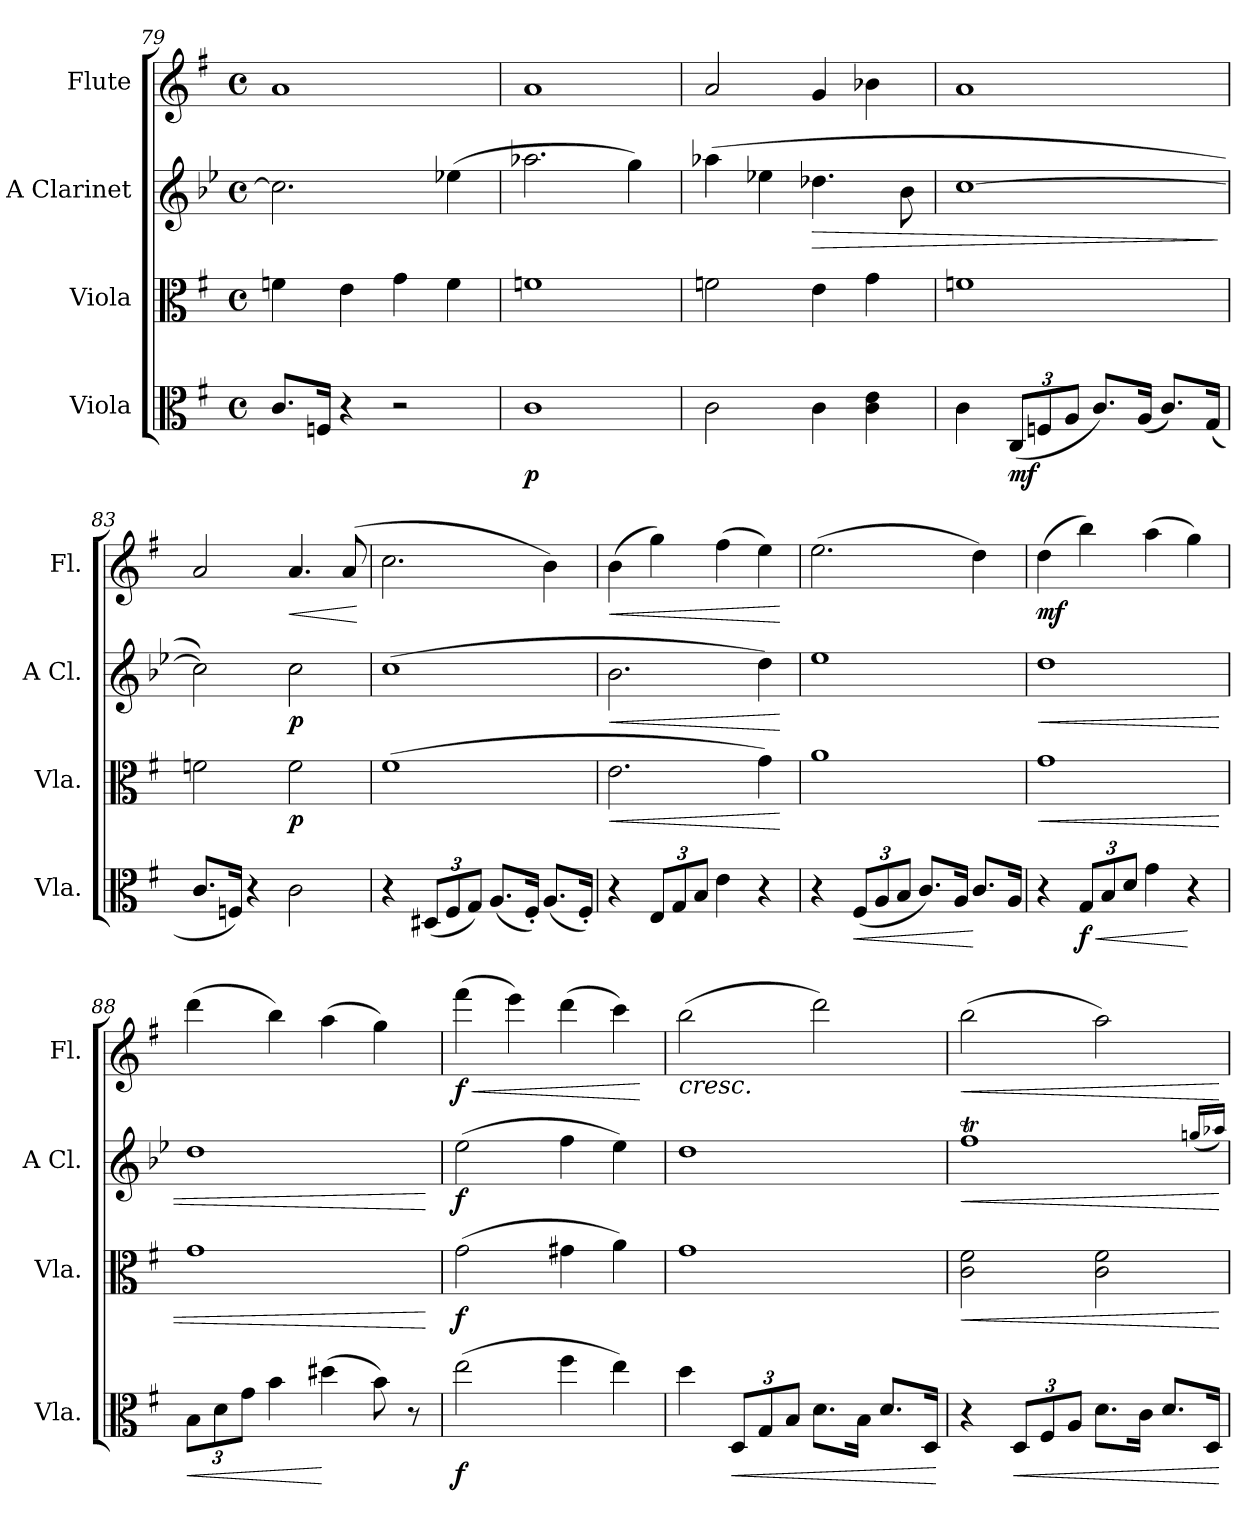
**kern	**dynam	**kern	**dynam	**kern	**dynam	**kern	**dynam
*part4	*part4	*part3	*part3	*part2	*part2	*part1	*part1
*staff4	*staff4	*staff3	*staff3	*staff2	*staff2	*staff1	*staff1
*I"Viola	*	*I"Viola	*	*I"A Clarinet	*	*I"Flute	*
*I'Vla.	*	*I'Vla.	*	*I'A Cl.	*	*I'Fl.	*
*clefC3	*	*clefC3	*	*clefG2	*	*clefG2	*
*	*	*	*	*ITrd2c3	*	*	*
*k[f#]	*	*k[f#]	*	*k[f#]	*	*k[f#]	*
*M4/4	*	*M4/4	*	*M4/4	*	*M4/4	*
*met(c)	*	*met(c)	*	*met(c)	*	*met(c)	*
=79	=79	=79	=79	=79	=79	=79	=79
8.c/L	.	4fn\	.	2.a\]	.	1a	.
16Fn/Jk	.	.	.	.	.	.	.
4r	.	4e\	.	.	.	.	.
2r	.	4g\	.	.	.	.	.
.	.	4f\	.	(>4ccn\	.	.	.
=80	=80	=80	=80	=80	=80	=80	=80
!	!LO:DY:b	!	!	!	!	!	!
1c	p	1fn	.	2.ffn\	.	1a	.
.	.	.	.	4ee\)	.	.	.
=81	=81	=81	=81	=81	=81	=81	=81
2c\	.	2fn\	.	(>4ffn\	.	2a/	.
.	.	.	.	4ccn\	.	.	.
!	!	!	!	!	!LO:HP:b	!	!
4c\	.	4e\	.	4.b-X\	>	4g/	.
4c\ 4e\	.	4g\	.	.	.	4b-X\	.
.	.	.	.	8g\	.	.	.
=82	=82	=82	=82	=82	=82	=82	=82
4c\	.	1fn	.	[1a	.	1a	.
*Xbrackettup	*	*	*	*	*	*	*
!	!LO:DY:b	!	!	!	!	!	!
(<12C/L	mf	.	.	.	.	.	.
12Fn/	.	.	.	.	.	.	.
12A/J	.	.	.	.	.	.	.
8.c/L)	.	.	.	.	.	.	.
(<16A/Jk	.	.	.	.	.	.	.
8.c/L)	.	.	.	.	.	.	.
(<16G/Jk	.	.	.	.	.	.	.
.	.	.	.	.	]	.	.
!!LO:LB:g=z
=83	=83	=83	=83	=83	=83	=83	=83
8.c/L	.	2fn\	.	2a\])	.	2a/	.
16Fn/Jk)	.	.	.	.	.	.	.
4r	.	.	.	.	.	.	.
!	!	!	!LO:DY:b	!	!LO:DY:b	!	!LO:HP:b
2c\	.	2f\	p	2a\	p	4.a/	<
.	.	.	.	.	.	(<8a/	.
.	.	.	.	.	.	.	[
=84	=84	=84	=84	=84	=84	=84	=84
4r	.	(>1f#	.	(>1a	.	2.cc\	.
(<12D#X/L	.	.	.	.	.	.	.
12F#/	.	.	.	.	.	.	.
12G/J)	.	.	.	.	.	.	.
(<8.A/L	.	.	.	.	.	.	.
16F#'/Jk)	.	.	.	.	.	.	.
(<8.A/L	.	.	.	.	.	4b\)	.
16F#'/Jk)	.	.	.	.	.	.	.
=85	=85	=85	=85	=85	=85	=85	=85
!	!	!	!LO:HP:b	!	!LO:HP:b	!	!LO:HP:b
4r	.	2.e\	<	2.g\	<	(>4b\	<
12E/L	.	.	.	.	.	4gg\)	.
12G/	.	.	.	.	.	.	.
12B/J	.	.	.	.	.	.	.
4e\	.	.	.	.	.	(>4ff#\	.
4r	.	4g\)	.	4b\)	.	4ee\)	.
.	.	.	[	.	[	.	[
=86	=86	=86	=86	=86	=86	=86	=86
4r	.	1a	.	1cc	.	(>2.ee\	.
!	!LO:HP:b	!	!	!	!	!	!
(<12F#/L	<	.	.	.	.	.	.
12A/	.	.	.	.	.	.	.
12B/J	.	.	.	.	.	.	.
8.c/L)	.	.	.	.	.	.	.
16A/Jk	.	.	.	.	.	.	.
8.c/L	[	.	.	.	.	4dd\)	.
16A/Jk	.	.	.	.	.	.	.
=87	=87	=87	=87	=87	=87	=87	=87
!	!	!	!LO:HP:b	!	!LO:HP:b	!	!LO:DY:b
4r	.	1g	<	1b	<	(>4dd\	mf
!	!LO:HP:b	!	!	!	!	!	!
!	!LO:DY:n=1:b	!	!	!	!	!	!
12G/L	< f	.	.	.	.	4bb\)	.
12B/	.	.	.	.	.	.	.
12d/J	.	.	.	.	.	.	.
4g\	.	.	.	.	.	(>4aa\	.
4r	[	.	.	.	.	4gg\)	.
!!LO:PB:g=z
=88	=88	=88	=88	=88	=88	=88	=88
!	!LO:HP:b	!	!	!	!	!	!
12B\L	<	1g	.	1b	.	(>4ddd\	.
12d\	.	.	.	.	.	.	.
12g\J	.	.	.	.	.	.	.
4b\	.	.	.	.	.	4bb\)	.
(>4dd#X\	[	.	.	.	.	(>4aa\	.
8b\)	.	.	.	.	.	4gg\)	.
8r	.	.	.	.	.	.	.
.	.	.	[	.	[	.	.
=89	=89	=89	=89	=89	=89	=89	=89
!	!LO:DY:b	!	!LO:DY:b	!	!LO:DY:b	!	!LO:HP:b
!	!	!	!	!	!	!	!LO:DY:n=1:b
(>2ee\	f	(>2g\	f	(>2cc\	f	(>4fff#\	< f
.	.	.	.	.	.	4eee\)	.
4ff#\	.	4g#X\	.	4dd\	.	(>4ddd\	.
4ee\)	.	4a\)	.	4cc\)	.	4ccc\)	.
.	.	.	.	.	.	.	[
=90	=90	=90	=90	=90	=90	=90	=90
!	!	!	!	!	!	!LO:TX:b:i:t=cresc.	!
4dd\	.	1g	.	1b	.	(>2bb\	.
!	!LO:HP:b	!	!	!	!	!	!
12D/L	<	.	.	.	.	.	.
12G/	.	.	.	.	.	.	.
12B/J	.	.	.	.	.	.	.
8.d\L	.	.	.	.	.	2ddd\)	.
16B\Jk	.	.	.	.	.	.	.
8.d/L	.	.	.	.	.	.	.
16D/Jk	.	.	.	.	.	.	.
.	[	.	.	.	.	.	.
=91	=91	=91	=91	=91	=91	=91	=91
!	!	!	!LO:HP:b	!	!LO:HP:b	!	!LO:HP:b
4r	.	2c\ 2f#\	<	1ddT	<	(>2bb\	<
!	!LO:HP:b	!	!	!	!	!	!
12D/L	<	.	.	.	.	.	.
12F#/	.	.	.	.	.	.	.
12A/J	.	.	.	.	.	.	.
8.d\L	.	2c\ 2f#\	.	.	.	2aa\)	.
16c\Jk	.	.	.	.	.	.	.
8.d/L	.	.	.	.	.	.	.
16D/Jk	.	.	.	.	.	.	.
.	.	.	.	(<16qeen/LL	.	.	.
.	.	.	.	16qff/JJ)	.	.	.
.	[	.	[	.	[	.	[
=	=	=	=	=	=	=	=
*-	*-	*-	*-	*-	*-	*-	*-
